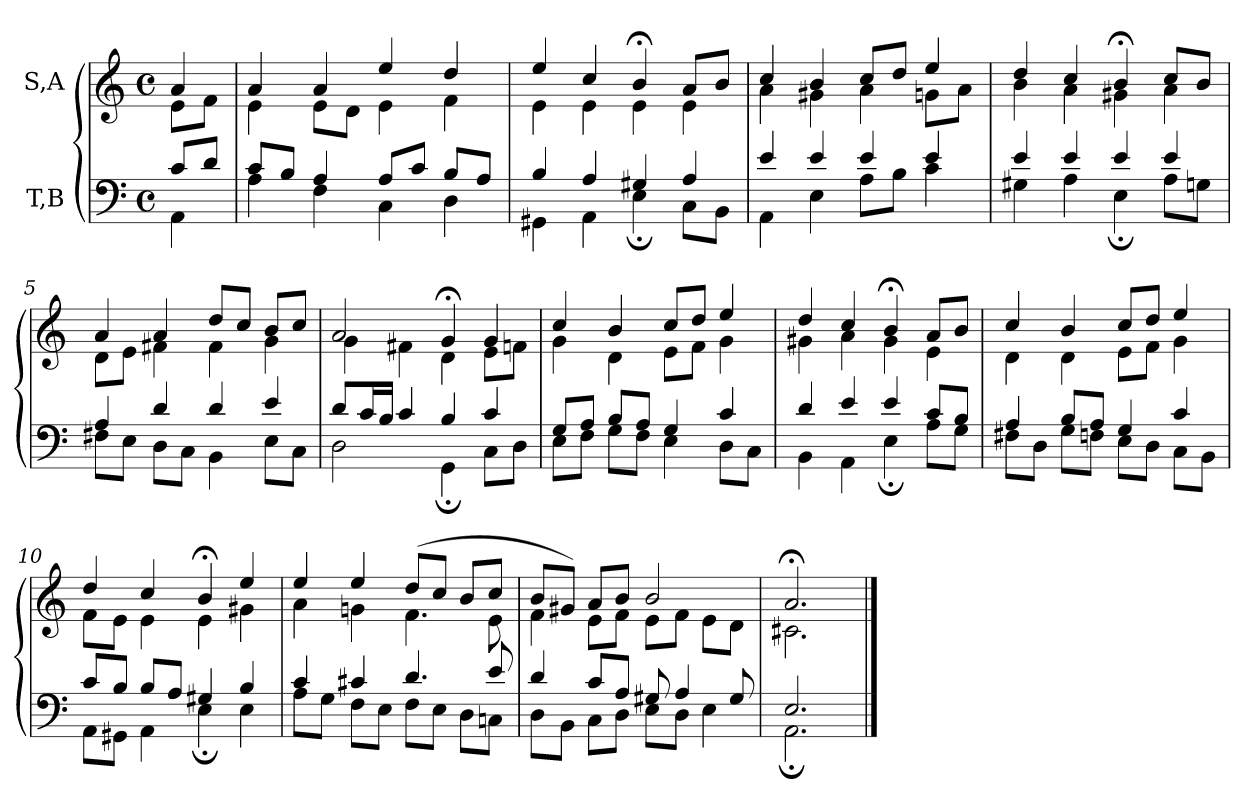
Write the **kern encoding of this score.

**kern	**kern
*part2	*part1
*staff2	*staff1
*I"T,B	*I"S,A
*clefF4	*clefG2
*k[]	*k[]
*M4/4	*M4/4
*met(c)	*met(c)
=	=
*^	*^
8cL	4AA	4a	8eL
8dJ	.	.	8fJ
=1	=1	=1	=1
8cL	4A	4a	4e
8BJ	.	.	.
4A	4F	4a	8eL
.	.	.	8dJ
8AL	4C	4ee	4e
8cJ	.	.	.
8BL	4D	4dd	4f
8AJ	.	.	.
=2	=2	=2	=2
4B	4GG#X	4ee	4e
4A	4AA	4cc	4e
4G#X	4E;	4b;<	4e
4A	8CL	8aL	4e
.	8BBJ	8bJ	.
=3	=3	=3	=3
4e	4AA	4cc	4a
4e	4E	4b	4g#X
4e	8AL	8ccL	4a
.	8BJ	8ddJ	.
4e	4c	4ee	8gnL
.	.	.	8aJ
=4	=4	=4	=4
4e	4G#X	4dd	4b
4e	4A	4cc	4a
4e	4E;	4b;<	4g#X
4e	8AL	8ccL	4a
.	8GnJ	8bJ	.
=5	=5	=5	=5
4A	8F#XL	4a	8dL
.	8EJ	.	8eJ
4d	8DL	4a	4f#X
.	8CJ	.	.
4d	4BB	8ddL	4f#
.	.	8ccJ	.
4e	8EL	8bL	4g
.	8CJ	8ccJ	.
=6	=6	=6	=6
8dL	2D	2a	4g
16cL	.	.	.
16BJJ	.	.	.
4c	.	.	4f#X
4B	4GG;	4g;<	4d
4c	8CL	4g	8eL
.	8DJ	.	8fnJ
=7	=7	=7	=7
8GL	8EL	4cc	4g
8AJ	8FJ	.	.
8BL	8GL	4b	4d
8AJ	8FJ	.	.
4G	4E	8ccL	8eL
.	.	8ddJ	8fJ
4c	8DL	4ee	4g
.	8CJ	.	.
=8	=8	=8	=8
4d	4BB	4dd	4g#X
4e	4AA	4cc	4a
4e	4E;	4b;<	4g#
8cL	8AL	8aL	4e
8BJ	8GJ	8bJ	.
=9	=9	=9	=9
4A	8F#XL	4cc	4d
.	8DJ	.	.
8BL	8GL	4b	4d
8AJ	8FnJ	.	.
4G	8EL	8ccL	8eL
.	8DJ	8ddJ	8fJ
4c	8CL	4ee	4g
.	8BBJ	.	.
=10	=10	=10	=10
8cL	8AAL	4dd	8fL
8BJ	8GG#XJ	.	8eJ
8BL	4AA	4cc	4e
8AJ	.	.	.
4G#X	4E;	4b;<	4e
4B	4E	4ee	4g#X
=11	=11	=11	=11
4c	8AL	4ee	4a
.	8GJ	.	.
4c#X	8FL	4ee	4gn
.	8EJ	.	.
4.d	8FL	(>8ddL	4.f
.	8EJ	8ccJ	.
.	8DL	8bL	.
8e	8CnJ	8ccJ	8e
=12	=12	=12	=12
4d	8DL	8bL	4f
.	8BBJ	8g#XJ)	.
8cL	8CL	8aL	8eL
8AJ	8DJ	8bJ	8fJ
8G#X	8EL	2b	8eL
4A	8DJ	.	8fJ
.	4E	.	8eL
8G#	.	.	8dJ
=13	=13	=13	=13
2.E	2.AA;	2.a;<	2.c#X
*v	*v	*	*
*	*v	*v
==	==
*-	*-
